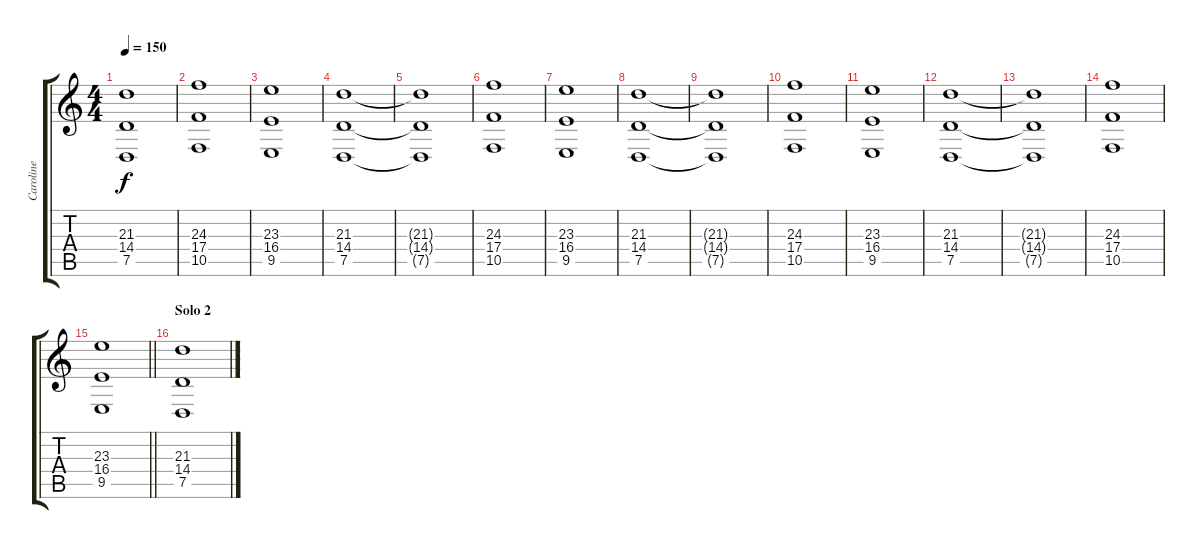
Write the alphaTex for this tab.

\track ("Caroline" "Caroline") {instrument stringensemble1}
\staff {score tabs}
\tuning (D4 A3 F3 C3 G2 D2) {hide}
\ts (4 4)
\tempo 150
\clef g2
\ks c
(21.3{t} 14.4{t} 7.5{t}).1{dy f} |
(24.3 17.4 10.5).1 |
(23.3 16.4 9.5).1 |
(21.3 14.4 7.5).1 |
(21.3{t} 14.4{t} 7.5{t}).1 |
(24.3 17.4 10.5).1 |
(23.3 16.4 9.5).1 |
(21.3 14.4 7.5).1 |
(21.3{t} 14.4{t} 7.5{t}).1 |
(24.3 17.4 10.5).1 |
(23.3 16.4 9.5).1 |
(21.3 14.4 7.5).1 |
(21.3{t} 14.4{t} 7.5{t}).1 |
(24.3 17.4 10.5).1 |
\barLineRight lightlight
(23.3 16.4 9.5).1 |
\section ("" "Solo 2")
(21.3 14.4 7.5).1
